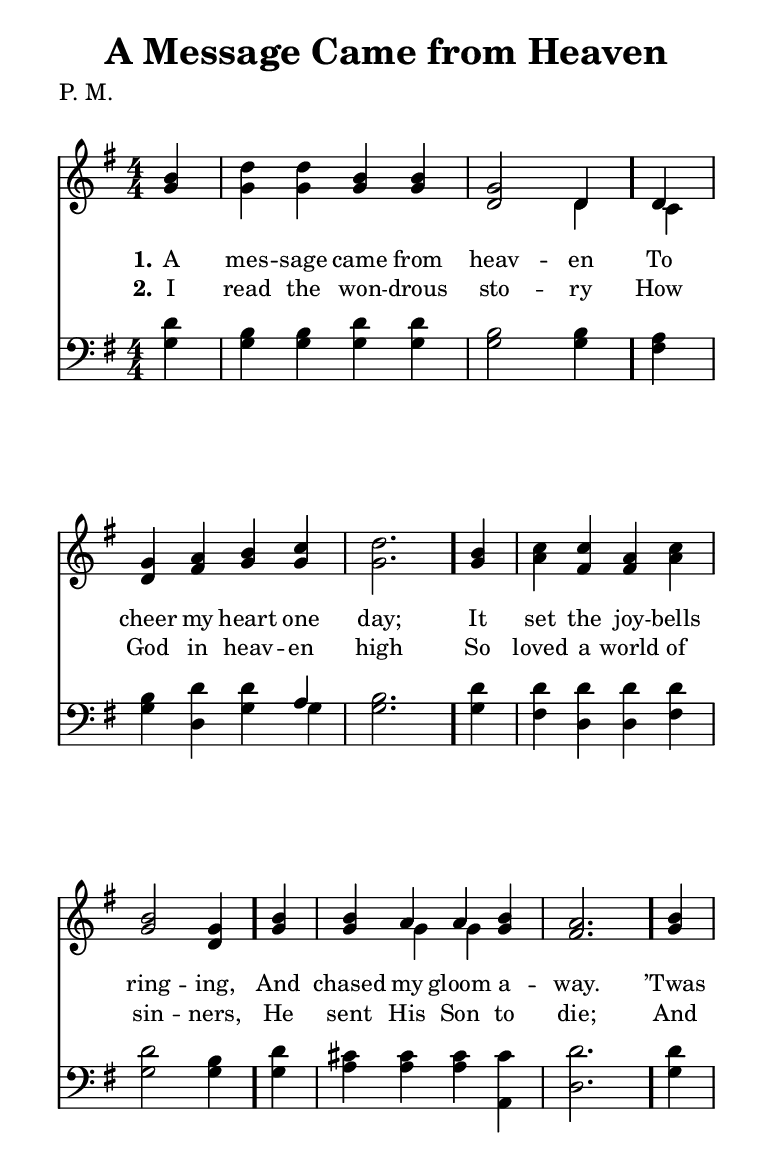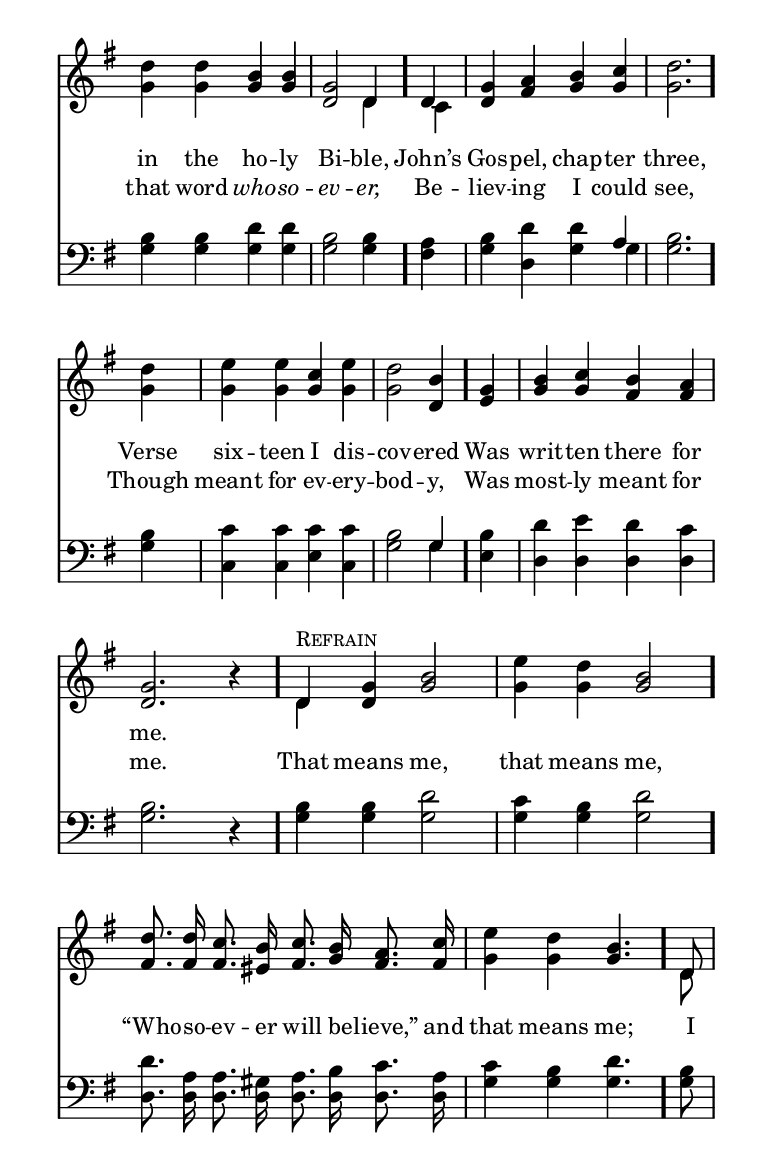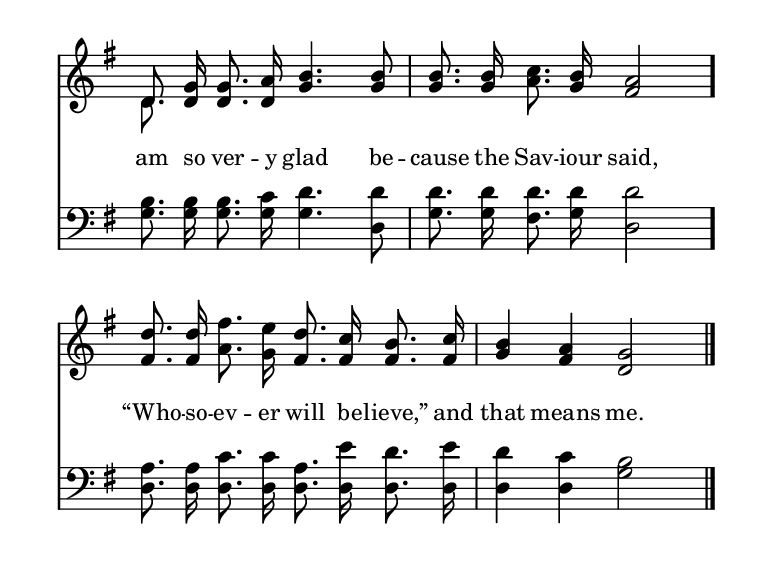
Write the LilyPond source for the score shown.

\include "common/global.ily"
\paper {
  \include "common/paper.ily"
  ragged-last-bottom = ##t
  system-count = #(cond (is-eogsized 7) (#t #f))
  systems-per-page = #(cond (is-eogsized 5) (#t #f))
  page-count = #(cond (is-eogsized 2) (#t #f))
}

\header{
  %children
  hymnnumber = "330"
  title = "A Message Came from Heaven"
  tunename = ""
  meter = "P. M."
  poet = ""
  composer = ""
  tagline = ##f
}

global = {
  \include "common/overrides.ily"
  \override Staff.TimeSignature.style = #'numbered
  \time 4/4
  \override Score.MetronomeMark.transparent = ##t % hide all fermata changes too
  \tempo 4=120
  \key g \major
  \partial 4
  \autoBeamOff
}

notesSoprano = {
\global
\relative c'' {

  b4 | d d b b | g2 d4
  d4 | g a b c | d2. \eogbreak
  b4 | c c a c | b2 g4
  b4 | b a a b | a2. \eogbreak
  b4 | d d b b | g2 d4
  d4 | g a b c | d2. \eogbreak
  d4 | e e c e | d2 b4
  g4 | b c b a | g2. r4 \eogbreak

  << s^\markup { \small \caps "Refrain" }
  { d4 g b2 | e4 d b2 | } >>
  d8. d16 c8. b16 c8. b16 a8. c16 | e4 d b4.
  d,8 | d8. g16 g8. a16 b4. b8 | b8. b16 c8. b16 a2 | % original has impossible number of beats per measure here, so some notes were lengthened
  d8. d16 fis8. e16 d8. c16 b8. c16 | b4 a g2 |

  \bar "|."

}
}

notesAlto = {
\global
\relative e' {

  g4 | g g g g | d2 d4
  c4 | d fis g g | g2.
  g4 | a fis fis a | g2 d4
  g4 | g g g g | fis2.
  g4 | g g g g | d2 d4
  c4 | d fis g g | g2.
  g4 | g g g g | g2 d4
  e4 | g g fis fis | d2. r4

  d4 d g2 | g4 g g2 |
  fis8. fis16 fis8. eis16 fis8. g16 fis8. fis16 | g4 g g4.
  d8 | d8. d16 d8. d16 g4. g8 | g8. g16 a8. g16 fis2 |
  fis8. fis16 a8. g16 fis8. fis16 fis8. fis16 | g4 fis d2 |


}
}

notesTenor = {
\global
\relative a {

  d4 | b b d d | b2 b4
  a4 | b d d a | b2.
  d4 | d d d d | d2 b4
  d4 | cis cis cis cis | d2.
  d4 | b b d d | b2 b4
  a4 | b d d a | b2.
  b4 | c c c c | b2 g4
  b4 | d e d c | b2. r4

  b4 b d2 | c4 b d2 |
  d8. a16 a8. gis16 a8. b16 c8. a16 | c4 b d4.
  b8 | b8. b16 b8. c16 d4. d8 | d8. d16 d8. d16 d2 |
  a8. a16 c8. c16 a8. e'16 d8. e16 | d4 c b2 |

}
}

notesBass = {
\global
\relative f {

  g4 | g g g g | g2 g4
  fis4 | g d g g | g2.
  g4 | fis d d fis | g2 g4
  g4 | a a a a, | d2.
  g4 | g g g g | g2 g4
  fis4 | g d g g | g2.
  g4 | c, c e c | g'2 g4
  e4 | d d d d | g2. r4

  g4 g g2 | g4 g g2 |
  d8. d16 d8. d16 d8. d16 d8. d16 | g4 g g4.
  g8 | g8. g16 g8. g16 g4. d8 | g8. g16 fis8. g16 d2 |
  d8. d16 d8. d16 d8. d16 d8. d16 | d4 d g2 |

}
}

Refrain = \lyricmode {

That means me, that means me, \bar "."
“Who -- so -- ev -- er will be -- lieve,” and that means me; \bar "."
I am so ver -- y glad be -- cause the Sav -- iour said, \bar "."
“Who -- so -- ev -- er will be -- lieve,” and that means me. \bar "."

}

wordsA = \lyricmode {
\set stanza = "1." % original does not have stanza numbers

A mes -- sage came from heav -- en \bar "."
To cheer my heart one day; \bar "."
It set the joy -- bells ring -- ing, \bar "."
And chased my gloom a -- way. \bar "."
’Twas in the ho -- ly Bi -- ble, \bar "."
John’s Gos -- pel, chap -- ter three, \bar "."
Verse six -- teen I dis -- cov -- ered \bar "."
Was writ -- ten there for me. \bar "."

}

wordsB = \lyricmode {
\set stanza = "2."

I read the won -- drous sto -- ry
How God in heav -- en high
So loved a world of sin -- ners,
He sent His Son to die;
And that word \italicsOn who -- so -- ev -- er, \italicsOff
Be -- liev -- ing I could see,
Though meant for ev -- ery -- bod -- y,
Was most -- ly meant for me.

\Refrain

}

\score {
  \context ChoirStaff <<
    \context Staff = upper <<
      \set Staff.autoBeaming = ##f
      \set ChoirStaff.systemStartDelimiter = #'SystemStartBar
      \set ChoirStaff.printPartCombineTexts = ##f
      \partcombine #'(2 . 9) \notesSoprano \notesAlto
      \context NullVoice = sopranos { \voiceOne << \notesSoprano >> }
      \context Lyrics = one   \lyricsto sopranos \wordsA
      \context Lyrics = two   \lyricsto sopranos \wordsB
    >>
    \context Staff = men <<
      \set Staff.autoBeaming = ##f
      \clef bass
      \set ChoirStaff.printPartCombineTexts = ##f
      \partcombine #'(2 . 9) \notesTenor \notesBass
    >>
  >>
  \layout {
    \include "common/layout.ily"
  }
  \midi{
    \include "common/midi.ily"
  }
}

\version "2.19.49"  % necessary for upgrading to future LilyPond versions.

% vi:set et ts=2 sw=2 ai nocindent syntax=lilypond:
